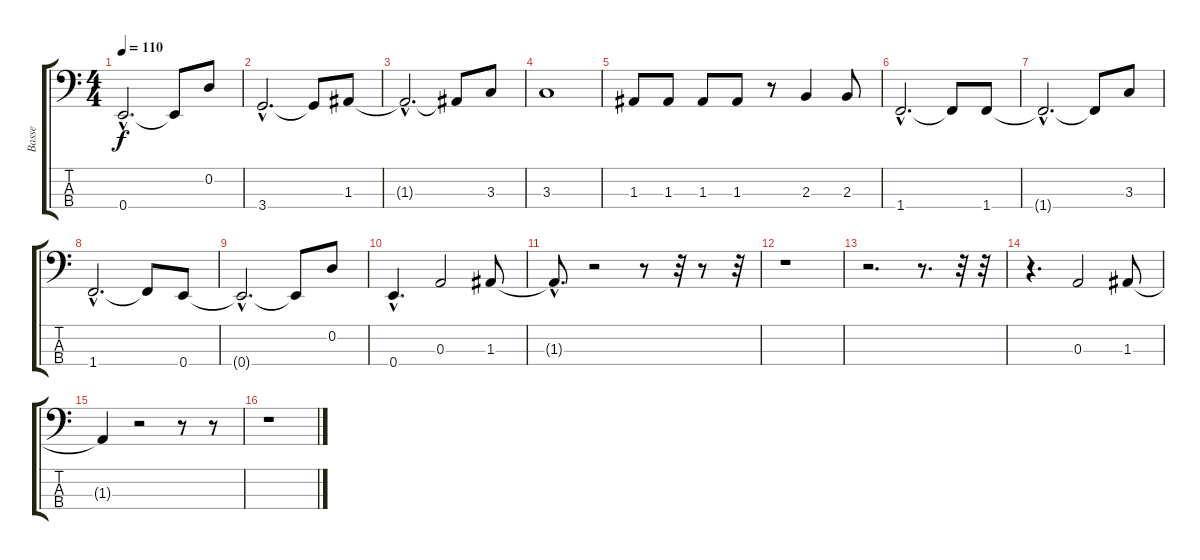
\track ("Basse" "Basse") {instrument electricbassfinger}
\staff {score tabs}
\tuning (G2 D2 A1 E1) {hide}
\ts (4 4)
\tempo 110
\clef f4
\ks c
0.4{hac t}.2{d dy f} 0.4{t}.8 0.2.8 |
3.4{hac}.2{d} 3.4{t}.8 1.3.8 |
1.3{hac t}.2{d} 1.3{t}.8 3.3.8 |
3.3.1 |
1.3.8 1.3.8 1.3.8 1.3.8 r.8 2.3.4 2.3.8 |
1.4{hac}.2{d} 1.4{t}.8 1.4.8 |
1.4{hac t}.2{d} 1.4{t}.8 3.3.8 |
1.4{hac}.2{d} 1.4{t}.8 0.4.8 |
0.4{hac t}.2{d} 0.4{t}.8 0.2.8 |
0.4{hac}.4{d} 0.3.2 1.3.8 |
1.3{hac t}.8{d} r.2 r.8 r.32 r.8 r.32 |
r.1 |
r.2{d} r.8{d} r.32 r.32 |
r.4{d} 0.3.2 1.3.8 |
1.3{t}.4 r.2 r.8 r.8 |
r.1
